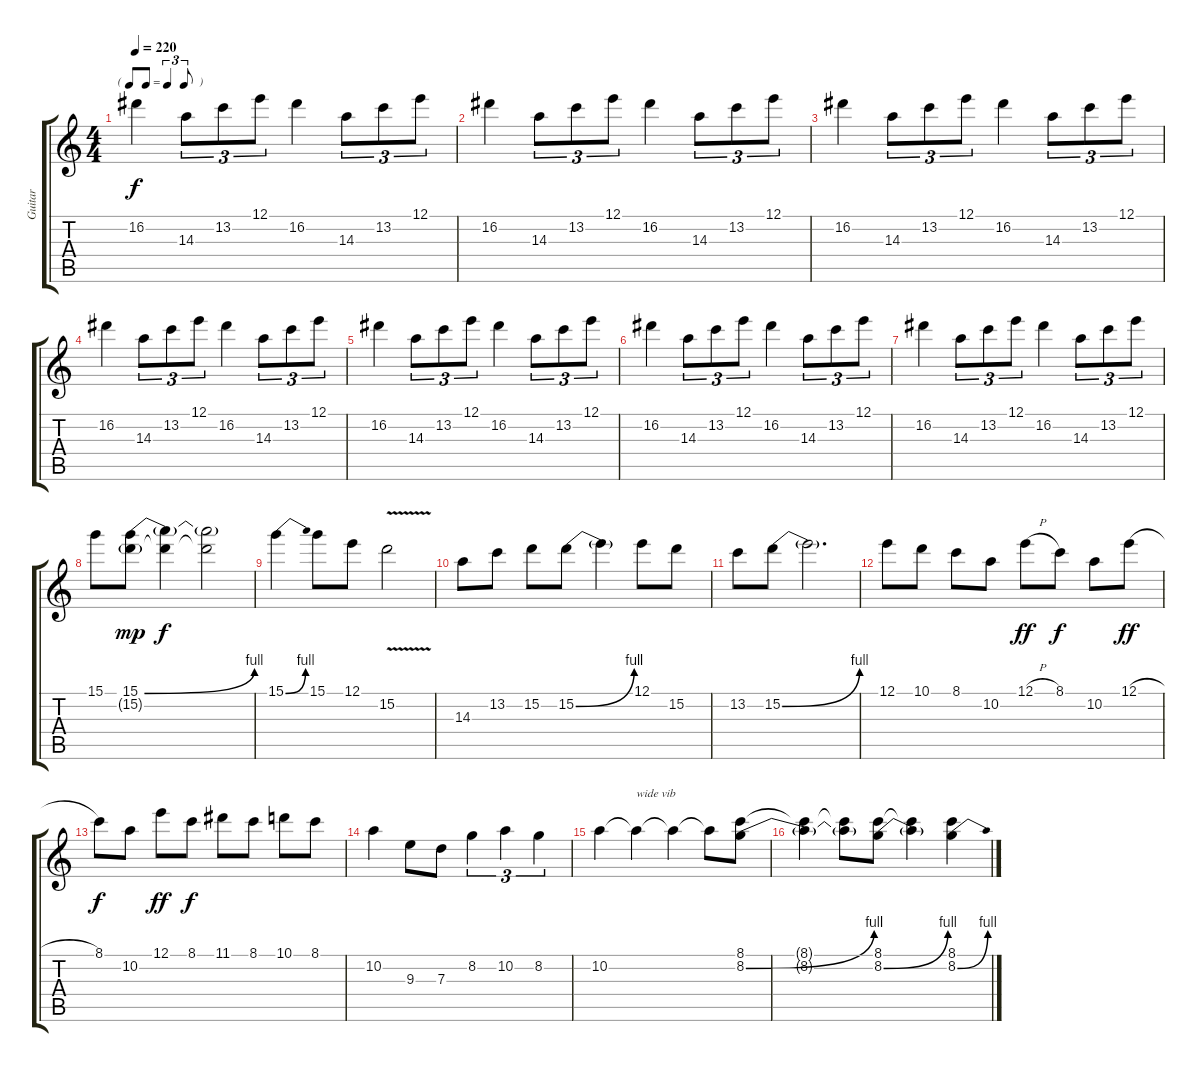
\track ("Guitar" "Guitar") {instrument overdrivenguitar}
\staff {score tabs}
\tuning (E4 B3 G3 D3 A2 E2) {hide}
\ts (4 4)
\tf triplet8th
\tempo 220
\clef g2
\ks c
16.2.4{dy f} 14.3.8{tu (3 2)} 13.2.8{tu (3 2)} 12.1.8{tu (3 2)} 16.2.4 14.3.8{tu (3 2)} 13.2.8{tu (3 2)} 12.1.8{tu (3 2)} |
16.2.4 14.3.8{tu (3 2)} 13.2.8{tu (3 2)} 12.1.8{tu (3 2)} 16.2.4 14.3.8{tu (3 2)} 13.2.8{tu (3 2)} 12.1.8{tu (3 2)} |
16.2.4 14.3.8{tu (3 2)} 13.2.8{tu (3 2)} 12.1.8{tu (3 2)} 16.2.4 14.3.8{tu (3 2)} 13.2.8{tu (3 2)} 12.1.8{tu (3 2)} |
16.2.4 14.3.8{tu (3 2)} 13.2.8{tu (3 2)} 12.1.8{tu (3 2)} 16.2.4 14.3.8{tu (3 2)} 13.2.8{tu (3 2)} 12.1.8{tu (3 2)} |
16.2.4 14.3.8{tu (3 2)} 13.2.8{tu (3 2)} 12.1.8{tu (3 2)} 16.2.4 14.3.8{tu (3 2)} 13.2.8{tu (3 2)} 12.1.8{tu (3 2)} |
16.2.4 14.3.8{tu (3 2)} 13.2.8{tu (3 2)} 12.1.8{tu (3 2)} 16.2.4 14.3.8{tu (3 2)} 13.2.8{tu (3 2)} 12.1.8{tu (3 2)} |
16.2.4 14.3.8{tu (3 2)} 13.2.8{tu (3 2)} 12.1.8{tu (3 2)} 16.2.4 14.3.8{tu (3 2)} 13.2.8{tu (3 2)} 12.1.8{tu (3 2)} |
15.1.8 (15.1{be (bend 0 0 60 4)} 15.2{g}).8{dy mp} (15.1{t} 15.2{t}).4{dy f} (15.1{t} 15.2{t}).2 |
15.1{be (bend 0 0 60 4)}.4 15.1.8 12.1.8 15.2{v}.2 |
14.3.8 13.2.8 15.2.8 15.2{be (bend 0 0 60 4)}.8 15.2{t}.4 12.1.8 15.2.8 |
13.2.8 15.2{be (bend 0 0 60 4)}.8 15.2{t}.2{d} |
12.1.8 10.1.8 8.1.8 10.2.8 12.1{h}.8{dy ff} 8.1.8{dy f} 10.2.8 12.1{h}.8{dy ff} |
8.1.8{dy f} 10.2.8 12.1.8{dy ff} 8.1.8{dy f} 11.1.8 8.1.8 10.1.8 8.1.8 |
10.2.4 9.3.8 7.3.8 8.2.4{tu (3 2)} 10.2.4{tu (3 2)} 8.2.4{tu (3 2)} |
10.2.4 10.2{t}.4{txt "wide vib"} 10.2{t}.4 10.2{t}.8 (8.1 8.2{be (bend 0 0 60 4)}).8 |
(8.1{t} 8.2{t}).4 (8.1{t} 8.2{t}).8 (8.1 8.2{be (bend 0 0 60 4)}).8 (8.1{t} 8.2{t}).4 (8.1 8.2{be (bend 0 0 60 4)}).4
